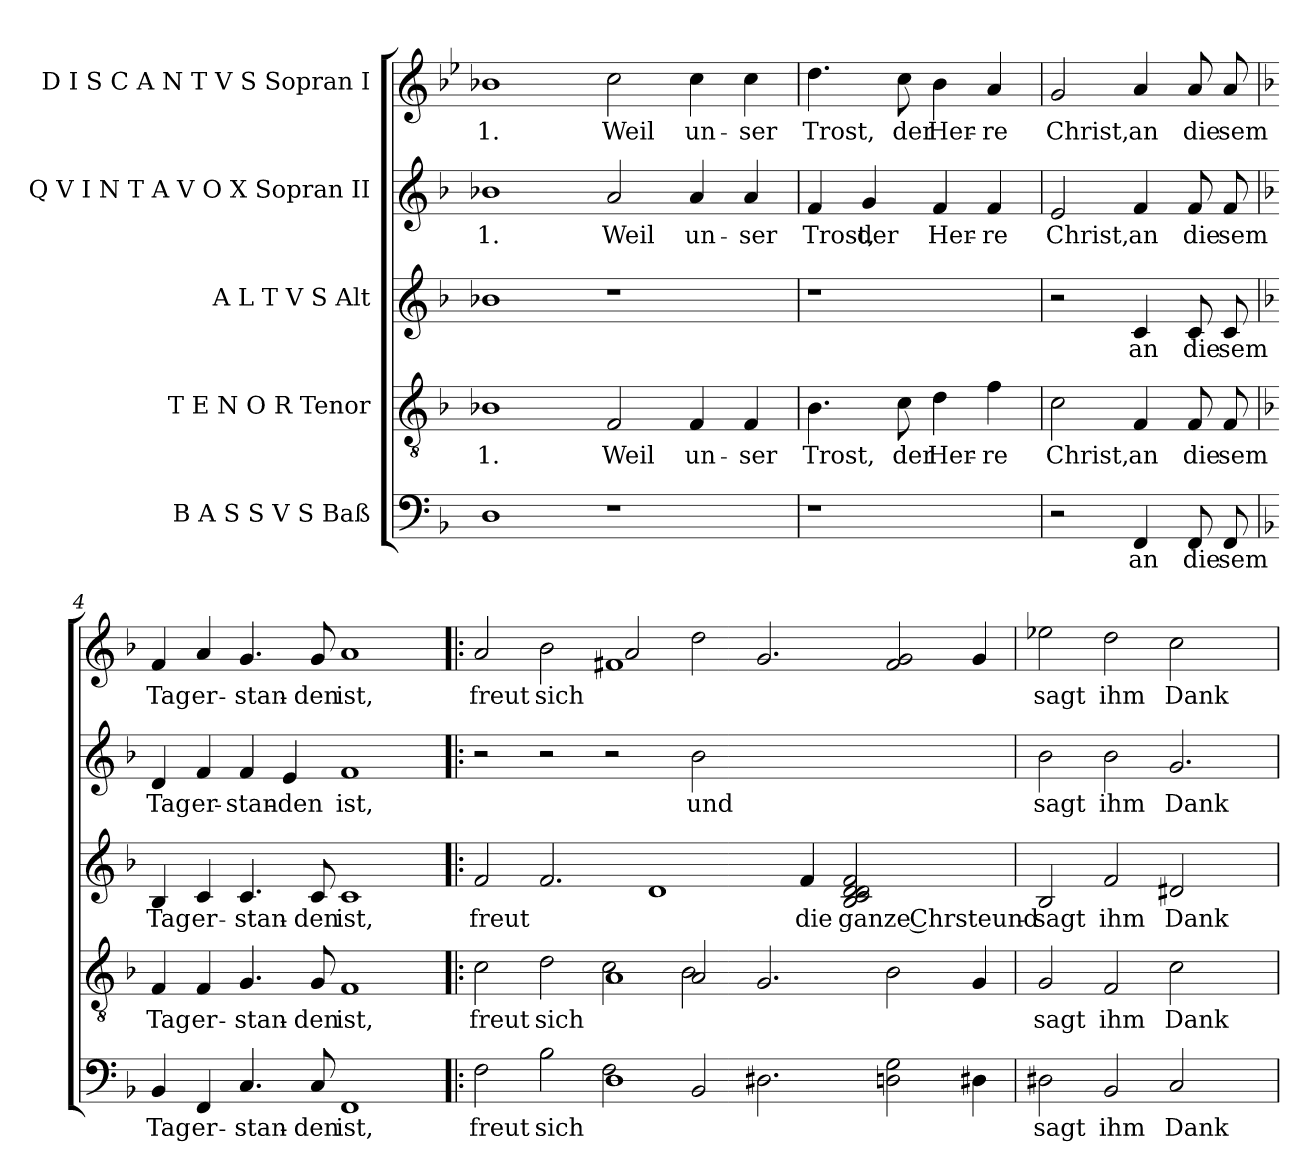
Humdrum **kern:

**kern	**text	**kern	**text	**kern	**text	**kern	**text	**kern	**text
*part5	*part5	*part4	*part4	*part3	*part3	*part2	*part2	*part1	*part1
*staff5	*staff5	*staff4	*staff4	*staff3	*staff3	*staff2	*staff2	*staff1	*staff1
*I"B A S S V S  Baß	*	*I"T E N O R  Tenor	*	*I"A L T V S  Alt	*	*I"Q V I N T A V O X  Sopran II	*	*I"D I S C A N T V S  Sopran I	*
!!LO:PB:g=z
*stria5	*	*stria5	*	*stria5	*	*stria5	*	*stria5	*
*clefF4	*	*clefGv2	*	*clefG2	*	*clefG2	*	*clefG2	*
*ITrd-3c-5	*	*ITrd-3c-5	*	*ITrd-3c-5	*	*ITrd-3c-5	*	*	*
*k[b-e-]	*	*k[b-e-]	*	*k[b-e-]	*	*k[b-e-]	*	*k[b-e-]	*
*B-:	*	*B-:	*	*B-:	*	*B-:	*	*B-:	*
=1	=1	=1	=1	=1	=1	=1	=1	=1	=1
!	!LO:LY:b:cj	!	!LO:LY:b:rj	!	!LO:LY:b:cj	!	!LO:LY:b:rj	!	!LO:LY:b:rj
1G	.	1e-X	1.	1ee-X	.	1ee-X	1.	1b-X	1.
!	!	!	!LO:LY:b:rj	!	!	!	!LO:LY:b:rj	!	!LO:LY:b:rj
1r	.	2B-/	Weil	1r	.	2dd/	Weil	2cc\	Weil
!	!	!	!LO:LY:b:rj	!	!	!	!LO:LY:b:rj	!	!LO:LY:b:rj
.	.	4B-/	un-	.	.	4dd/	un-	4cc\	un-
!	!	!	!LO:LY:b:rj	!	!	!	!LO:LY:b:rj	!	!LO:LY:b:rj
.	.	4B-/	-ser	.	.	4dd/	-ser	4cc\	-ser
=2	=2	=2	=2	=2	=2	=2	=2	=2	=2
!	!	!	!LO:LY:b:rj	!	!	!	!LO:LY:b:rj	!	!LO:LY:b:rj
1r	.	4.e-\	Trost,	1r	.	4b-/	Trost,	4.dd\	Trost,
!	!	!	!	!	!	!	!LO:LY:b:rj	!	!
.	.	.	.	.	.	4cc/	der	.	.
!	!	!	!LO:LY:b:rj	!	!	!	!	!	!LO:LY:b:rj
.	.	8f\	der	.	.	.	.	8cc\	der
!	!	!	!LO:LY:b:rj	!	!	!	!LO:LY:b:rj	!	!LO:LY:b:rj
.	.	4g\	Her-	.	.	4b-/	Her-	4b-\	Her-
!	!	!	!LO:LY:b:rj	!	!	!	!LO:LY:b:rj	!	!LO:LY:b:rj
.	.	4b-\	-re	.	.	4b-/	-re	4a/	-re
=3	=3	=3	=3	=3	=3	=3	=3	=3	=3
!	!	!	!LO:LY:b:rj	!	!	!	!LO:LY:b:rj	!	!LO:LY:b:rj
2r	.	2f\	Christ,	2r	.	2a/	Christ,	2g/	Christ,
!	!LO:LY:b:cj	!	!LO:LY:b:rj	!	!LO:LY:b:cj	!	!LO:LY:b:rj	!	!LO:LY:b:rj
4BB-/	an	4B-/	an	4f/	an	4b-/	an	4a/	an
!	!LO:LY:b:cj	!	!LO:LY:b:rj	!	!LO:LY:b:cj	!	!LO:LY:b:rj	!	!LO:LY:b:rj
8BB-/	die	8B-/	die-	8f/	die-	8b-/	die-	8a/	die-
!	!LO:LY:b:cj	!	!LO:LY:b:rj	!	!LO:LY:b:cj	!	!LO:LY:b:rj	!	!LO:LY:b:rj
8BB-/	sem	8B-/	-sem	8f/	-sem	8b-/	-sem	8a/	-sem
!!LO:LB:g=z
=4	=4	=4	=4	=4	=4	=4	=4	=4	=4
*	*	*	*	*	*	*	*	*k[b-]	*
*	*	*	*	*	*	*	*	*F:	*
!	!LO:LY:b:cj	!	!LO:LY:b:rj	!	!LO:LY:b:cj	!	!LO:LY:b:rj	!	!LO:LY:b:rj
4E-/	Tag	4B-/	Tag	4e-/	Tag	4g/	Tag	4f/	Tag
!	!LO:LY:b:cj	!	!LO:LY:b:rj	!	!LO:LY:b:cj	!	!LO:LY:b:rj	!	!LO:LY:b:rj
4BB-/	er-	4B-/	er-	4f/	er-	4b-/	er-	4a/	er-
!	!LO:LY:b:cj	!	!LO:LY:b:rj	!	!LO:LY:b:cj	!	!LO:LY:b:rj	!	!LO:LY:b:rj
4.F/	-stan-	4.c/	-stan-	4.f/	-stan-	4b-/	-stan-	4.g/	-stan-
!	!	!	!	!	!	!	!LO:LY:b:rj	!	!
.	.	.	.	.	.	4a/	-den	.	.
!	!LO:LY:b:cj	!	!LO:LY:b:rj	!	!LO:LY:b:cj	!	!	!	!LO:LY:b:rj
8F/	-den	8c/	-den	8f/	-den	.	.	8g/	-den
!	!LO:LY:b:cj	!	!LO:LY:b:rj	!	!LO:LY:b:cj	!	!LO:LY:b:rj	!	!LO:LY:b:rj
1BB-	ist,	1B-	ist,	1f	ist,	1b-	ist,	1a	ist,
=5!|:	=5!|:	=5!|:	=5!|:	=5!|:	=5!|:	=5!|:	=5!|:	=5!|:	=5!|:
!	!LO:LY:b:cj	!	!LO:LY:b:rj	!	!LO:LY:b:cj	!	!	!	!LO:LY:b:rj
*^	*	*^	*	*	*	*	*	*^	*
*	*	*	*	*^	*	*	*	*	*	*	*	*
2B-\	1ryy	freut	2f\	1ryy	1.ryy	freut	2b-/	freut	2r	.	2a/	1ryy	freut
!	!	!LO:LY:b:cj	!	!	!	!LO:LY:b:rj	!	!	!	!	!	!	!LO:LY:b:rj
2e-\	.	sich	2g\	.	.	sich	2.b-/	.	2r	.	2b-\	.	sich
1G	2B-\	.	1d	2f\	.	.	.	.	2r	.	1f#X	2a/	.
.	.	.	.	.	.	.	1g	.	.	.	.	.	.
!	!	!	!	!	!	!	!	!	!	!LO:LY:b:rj	!	!	!
.	2E-/	.	.	2d/	2e-\	.	.	.	2ee-\	und	.	2dd\	.
2.G#X\	1.ryy	.	2.c/	1.ryy	1.ryy	.	.	.	1.ryy	.	2.g/	1.ryy	.
!	!	!	!	!	!	!	!	!LO:LY:b:cj	!	!	!	!	!
.	.	.	.	.	.	.	4b-/	die	.	.	.	.	.
!	!	!	!	!	!	!	!	!LO:LY:b:cj	!	!	!	!	!
.	.	.	.	.	.	.	2g/ 2g/ 2f/ 2e-/ 2b-/	ganze Chrsteund-	.	.	.	.	.
2c\ 2G\	.	.	2e-\	.	.	.	.	.	.	.	2g/ 2f#/	.	.
.	.	.	.	.	.	.	2ryy	.	.	.	.	.	.
!	!	!LO:LY:b:cj	!	!	!	!LO:LY:b:rj	!	!	!	!	!	!	!LO:LY:b:rj
4G#\	.	.	4c/	.	.	.	.	.	.	.	4g/	.	.
*v	*v	*	*	*	*	*	*	*	*	*	*v	*v	*
*	*	*v	*v	*v	*	*	*	*	*	*	*
!!LO:PB:g=z
=6	=6	=6	=6	=6	=6	=6	=6	=6	=6
!	!LO:LY:b:cj	!	!LO:LY:b:rj	!	!LO:LY:b:cj	!	!LO:LY:b:rj	!	!LO:LY:b:rj
2G#X\	sagt	2c/	sagt	2e-/	-sagt	2ee-\	sagt	2ee-X\	sagt
!	!LO:LY:b:cj	!	!LO:LY:b:rj	!	!LO:LY:b:cj	!	!LO:LY:b:rj	!	!LO:LY:b:rj
2E-/	ihm	2B-/	ihm	2b-/	ihm	2ee-\	ihm	2dd\	ihm
!	!LO:LY:b:cj	!	!LO:LY:b:rj	!	!LO:LY:b:cj	!	!LO:LY:b:rj	!	!LO:LY:b:rj
2F/	Dank	2f\	Dank	2g#X/	Dank	2.cc/	Dank	2cc\	Dank
4ryy	.	4ryy	.	4ryy	.	.	.	4ryy	.
=	=	=	=	=	=	=	=	=	=
*-	*-	*-	*-	*-	*-	*-	*-	*-	*-
